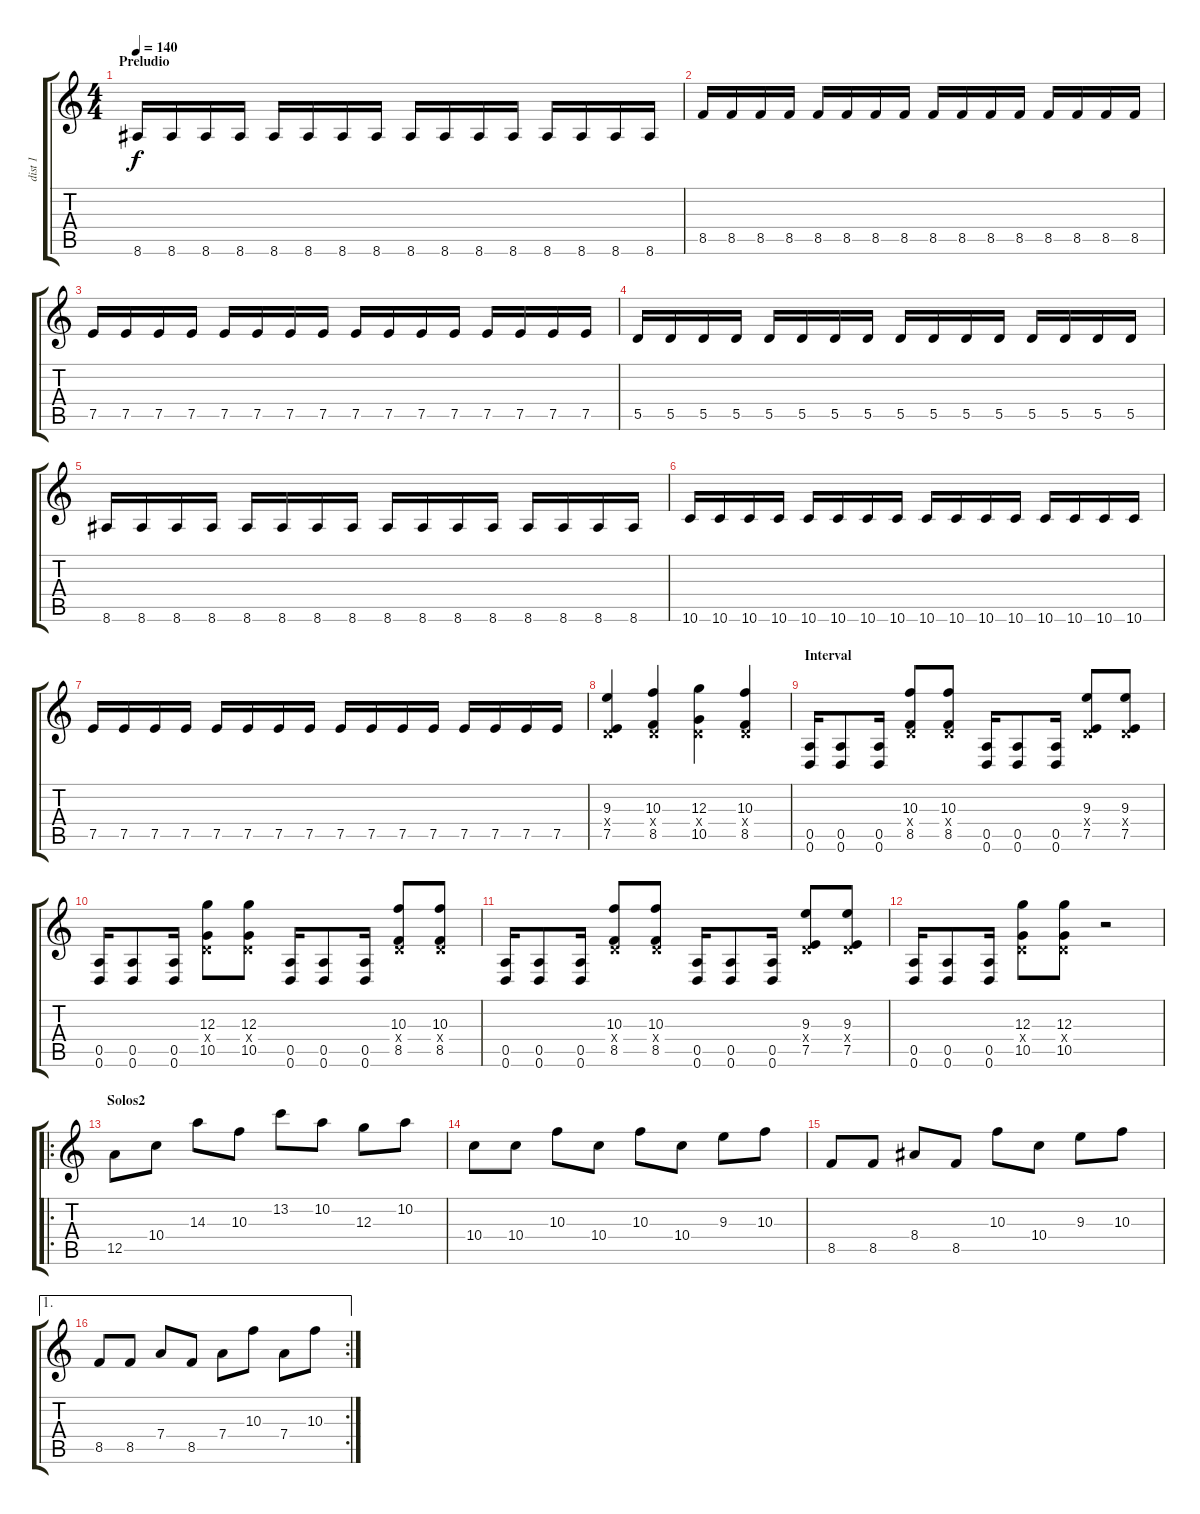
\track ("dist 1" "dist 1") {instrument distortionguitar}
\staff {score tabs}
\tuning (E4 B3 G3 D3 A2 D2) {hide}
\ts (4 4)
\section ("" "Preludio")
\tempo 140
\clef g2
\ks c
8.6.16{dy f} 8.6.16 8.6.16 8.6.16 8.6.16 8.6.16 8.6.16 8.6.16 8.6.16 8.6.16 8.6.16 8.6.16 8.6.16 8.6.16 8.6.16 8.6.16 |
8.5.16 8.5.16 8.5.16 8.5.16 8.5.16 8.5.16 8.5.16 8.5.16 8.5.16 8.5.16 8.5.16 8.5.16 8.5.16 8.5.16 8.5.16 8.5.16 |
7.5.16 7.5.16 7.5.16 7.5.16 7.5.16 7.5.16 7.5.16 7.5.16 7.5.16 7.5.16 7.5.16 7.5.16 7.5.16 7.5.16 7.5.16 7.5.16 |
5.5.16 5.5.16 5.5.16 5.5.16 5.5.16 5.5.16 5.5.16 5.5.16 5.5.16 5.5.16 5.5.16 5.5.16 5.5.16 5.5.16 5.5.16 5.5.16 |
8.6.16 8.6.16 8.6.16 8.6.16 8.6.16 8.6.16 8.6.16 8.6.16 8.6.16 8.6.16 8.6.16 8.6.16 8.6.16 8.6.16 8.6.16 8.6.16 |
10.6.16 10.6.16 10.6.16 10.6.16 10.6.16 10.6.16 10.6.16 10.6.16 10.6.16 10.6.16 10.6.16 10.6.16 10.6.16 10.6.16 10.6.16 10.6.16 |
7.5.16 7.5.16 7.5.16 7.5.16 7.5.16 7.5.16 7.5.16 7.5.16 7.5.16 7.5.16 7.5.16 7.5.16 7.5.16 7.5.16 7.5.16 7.5.16 |
(9.3 0.4{x} 7.5).4 (10.3 0.4{x} 8.5).4 (12.3 0.4{x} 10.5).4 (10.3 0.4{x} 8.5).4 |
\section ("" "Interval")
(0.5 0.6).16 (0.5 0.6).8 (0.5 0.6).16 (10.3 0.4{x} 8.5).8 (10.3 0.4{x} 8.5).8 (0.5 0.6).16 (0.5 0.6).8 (0.5 0.6).16 (9.3 0.4{x} 7.5).8 (9.3 0.4{x} 7.5).8 |
(0.5 0.6).16 (0.5 0.6).8 (0.5 0.6).16 (12.3 0.4{x} 10.5).8 (12.3 0.4{x} 10.5).8 (0.5 0.6).16 (0.5 0.6).8 (0.5 0.6).16 (10.3 0.4{x} 8.5).8 (10.3 0.4{x} 8.5).8 |
(0.5 0.6).16 (0.5 0.6).8 (0.5 0.6).16 (10.3 0.4{x} 8.5).8 (10.3 0.4{x} 8.5).8 (0.5 0.6).16 (0.5 0.6).8 (0.5 0.6).16 (9.3 0.4{x} 7.5).8 (9.3 0.4{x} 7.5).8 |
(0.5 0.6).16 (0.5 0.6).8 (0.5 0.6).16 (12.3 0.4{x} 10.5).8 (12.3 0.4{x} 10.5).8 r.2 |
\ro
\section ("" "Solos2")
12.5.8 10.4.8 14.3.8 10.3.8 13.2.8 10.2.8 12.3.8 10.2.8 |
10.4.8 10.4.8 10.3.8 10.4.8 10.3.8 10.4.8 9.3.8 10.3.8 |
8.5.8 8.5.8 8.4.8 8.5.8 10.3.8 10.4.8 9.3.8 10.3.8 |
\ae 1
\rc 2
8.5.8 8.5.8 7.4.8 8.5.8 7.4.8 10.3.8 7.4.8 10.3.8
